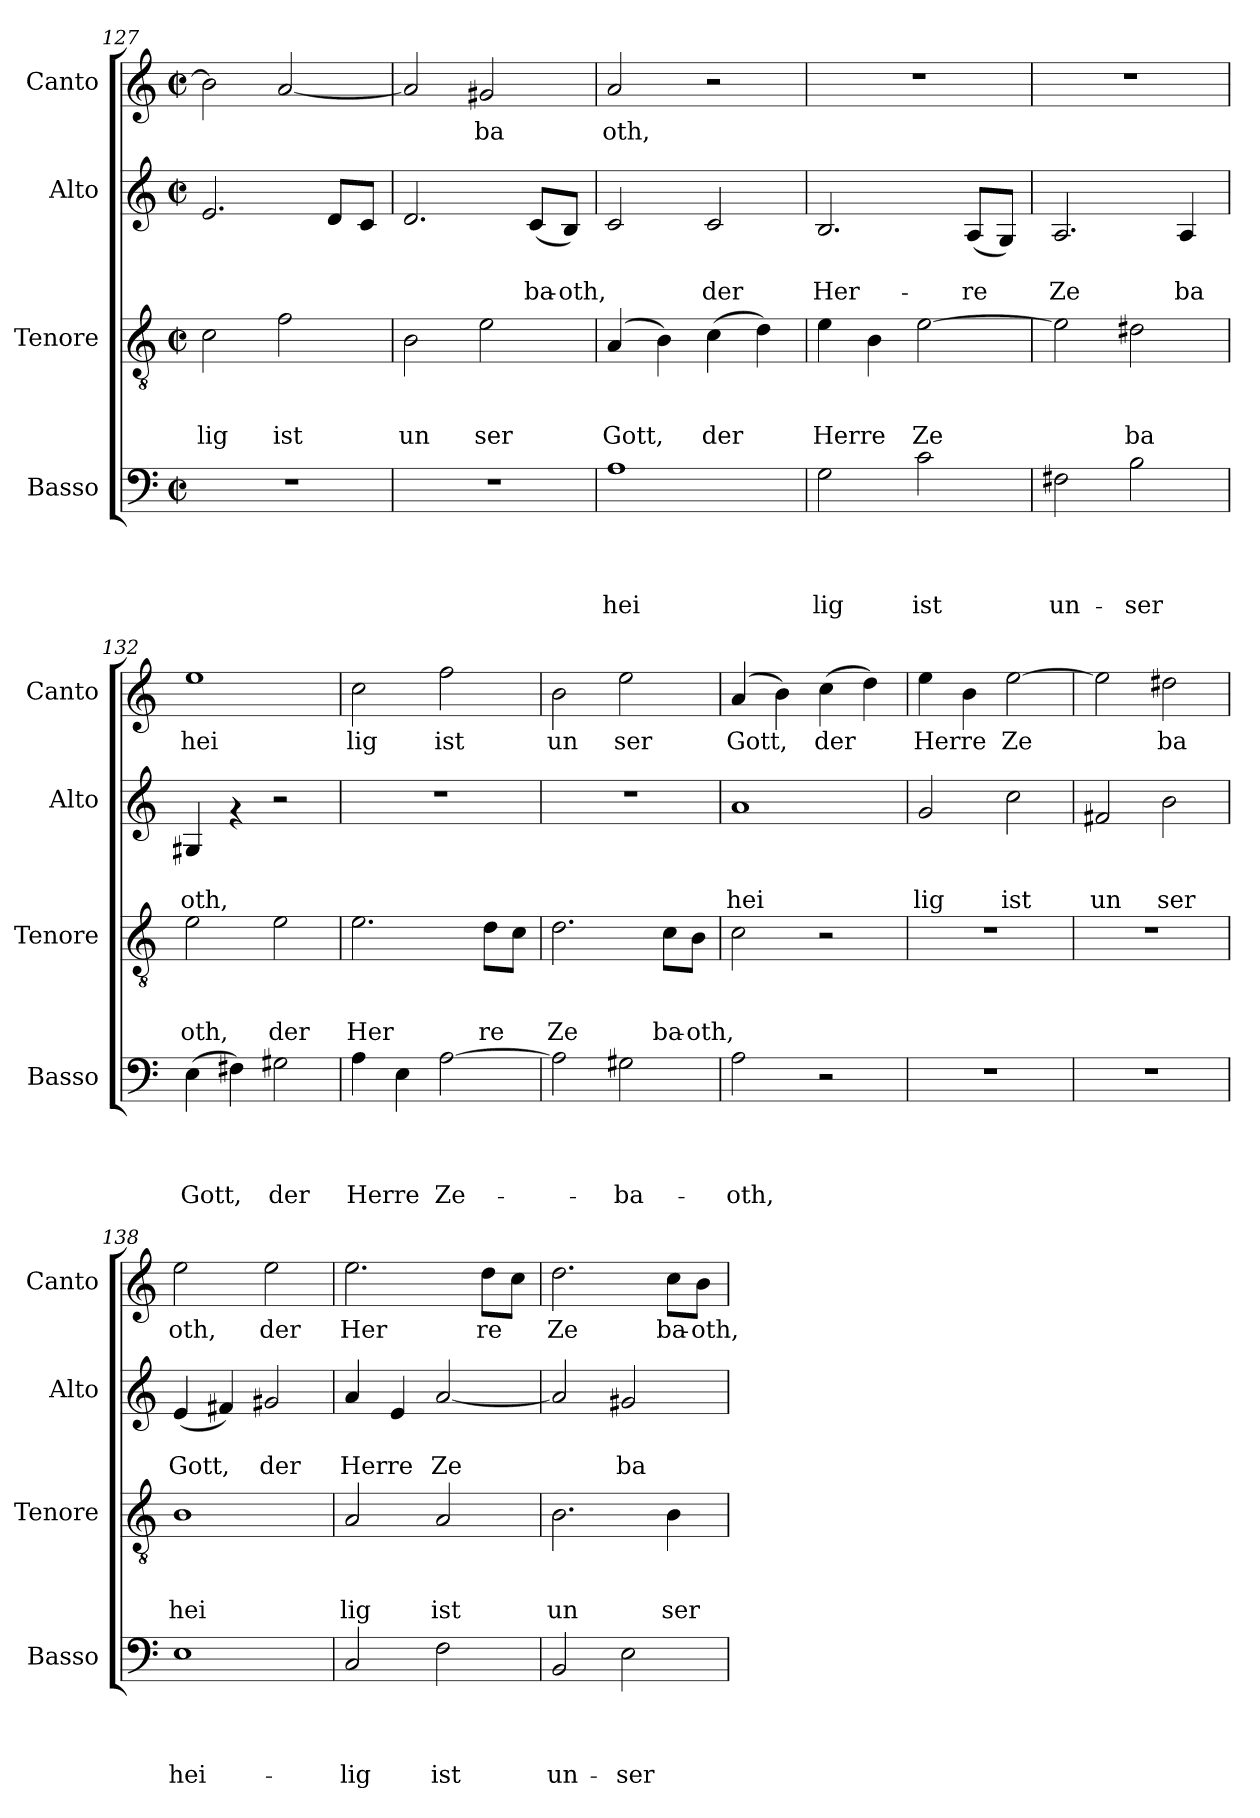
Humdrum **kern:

**kern	**text	**text	**text	**text	**kern	**text	**text	**text	**kern	**text	**text	**kern	**text
*part4	*part4	*part4	*part4	*part4	*part3	*part3	*part3	*part3	*part2	*part2	*part2	*part1	*part1
*staff4	*staff4	*staff4	*staff4	*staff4	*staff3	*staff3	*staff3	*staff3	*staff2	*staff2	*staff2	*staff1	*staff1
*I"Basso	*	*	*	*	*I"Tenore	*	*	*	*I"Alto	*	*	*I"Canto	*
*I'Basso	*	*	*	*	*I'Tenore	*	*	*	*I'Alto	*	*	*I'Canto	*
*clefF4	*	*	*	*	*clefGv2	*	*	*	*clefG2	*	*	*clefG2	*
*k[]	*	*	*	*	*k[]	*	*	*	*k[]	*	*	*k[]	*
*C:	*	*	*	*	*C:	*	*	*	*C:	*	*	*C:	*
*M2/2	*	*	*	*	*M2/2	*	*	*	*M2/2	*	*	*M2/2	*
*met(c|)	*	*	*	*	*met(c|)	*	*	*	*met(c|)	*	*	*met(c|)	*
=127	=127	=127	=127	=127	=127	=127	=127	=127	=127	=127	=127	=127	=127
!	!	!	!	!	!	!	!	!LO:LY:b	!	!	!	!	!
1r	.	.	.	.	2c\	.	.	lig	2.e/	.	.	2b\]	.
!	!	!	!	!	!	!	!	!LO:LY:b	!	!	!	!	!
.	.	.	.	.	2f\	.	.	ist	.	.	.	[<2a/	.
.	.	.	.	.	.	.	.	.	8d/L	.	.	.	.
.	.	.	.	.	.	.	.	.	8c/J	.	.	.	.
=128	=128	=128	=128	=128	=128	=128	=128	=128	=128	=128	=128	=128	=128
!	!	!	!	!	!	!	!	!LO:LY:b	!	!	!	!	!
1r	.	.	.	.	2B\	.	.	un	2.d/	.	.	2a/]	.
!	!	!	!	!	!	!	!	!LO:LY:b	!	!	!	!	!LO:LY:b
.	.	.	.	.	2e\	.	.	ser	.	.	.	2g#X/	ba
!	!	!	!	!	!	!	!	!	!	!	!LO:LY:b	!	!
.	.	.	.	.	.	.	.	.	(<8c/L	.	-ba-	.	.
!	!	!	!	!	!	!	!	!	!	!	!LO:LY:b	!	!
.	.	.	.	.	.	.	.	.	8B/J)	.	-oth,	.	.
=129	=129	=129	=129	=129	=129	=129	=129	=129	=129	=129	=129	=129	=129
!	!	!	!	!LO:LY:b	!	!	!	!LO:LY:b	!	!	!	!	!LO:LY:b
1A	.	.	.	hei	(4A/	.	.	Gott,	2c/	.	.	2a/	oth,
.	.	.	.	.	4B\)	.	.	.	.	.	.	.	.
!	!	!	!	!	!	!	!	!LO:LY:b	!	!	!LO:LY:b	!	!
.	.	.	.	.	(>4c\	.	.	der	2c/	.	der	2r	.
.	.	.	.	.	4d\)	.	.	.	.	.	.	.	.
=130	=130	=130	=130	=130	=130	=130	=130	=130	=130	=130	=130	=130	=130
!	!	!	!	!LO:LY:b	!	!	!	!LO:LY:b	!	!	!LO:LY:b	!	!
2G\	.	.	.	lig	4e\	.	.	Herre	2.B/	.	Her-	1r	.
.	.	.	.	.	4B\	.	.	.	.	.	.	.	.
!	!	!	!	!LO:LY:b	!	!	!	!LO:LY:b	!	!	!	!	!
2c\	.	.	.	ist	[<2e\	.	.	Ze	.	.	.	.	.
!	!	!	!	!	!	!	!	!	!	!	!LO:LY:b	!	!
.	.	.	.	.	.	.	.	.	(<8A/L	.	-re	.	.
.	.	.	.	.	.	.	.	.	8G/J)	.	.	.	.
!!LO:LB:g=z
=131	=131	=131	=131	=131	=131	=131	=131	=131	=131	=131	=131	=131	=131
!	!	!	!	!LO:LY:b	!	!	!	!	!	!	!LO:LY:b	!	!
2F#X\	.	.	.	un-	2e\]	.	.	.	2.A/	.	Ze	1r	.
!	!	!	!	!LO:LY:b	!	!	!	!LO:LY:b	!	!	!	!	!
2B\	.	.	.	-ser	2d#X\	.	.	ba	.	.	.	.	.
!	!	!	!	!	!	!	!	!	!	!	!LO:LY:b	!	!
.	.	.	.	.	.	.	.	.	4A/	.	ba	.	.
=132	=132	=132	=132	=132	=132	=132	=132	=132	=132	=132	=132	=132	=132
!	!	!	!	!LO:LY:b	!	!	!	!LO:LY:b	!	!	!LO:LY:b	!	!LO:LY:b
(>4E\	.	.	.	Gott,	2e\	.	.	oth,	4G#X/	.	oth,	1ee	hei
4F#X\)	.	.	.	.	.	.	.	.	4rf	.	.	.	.
!	!	!	!	!LO:LY:b	!	!	!	!LO:LY:b	!	!	!	!	!
2G#X\	.	.	.	der	2e\	.	.	der	2r	.	.	.	.
=133	=133	=133	=133	=133	=133	=133	=133	=133	=133	=133	=133	=133	=133
!	!	!	!	!LO:LY:b	!	!	!	!LO:LY:b	!	!	!	!	!LO:LY:b
4A\	.	.	.	Herre	2.e\	.	.	Her	1r	.	.	2cc\	lig
4E\	.	.	.	.	.	.	.	.	.	.	.	.	.
!	!	!	!	!LO:LY:b	!	!	!	!	!	!	!	!	!LO:LY:b
[>2A\	.	.	.	Ze-	.	.	.	.	.	.	.	2ff\	ist
!	!	!	!	!	!	!	!	!LO:LY:b	!	!	!	!	!
.	.	.	.	.	8d\L	.	.	re	.	.	.	.	.
.	.	.	.	.	8c\J	.	.	.	.	.	.	.	.
=134	=134	=134	=134	=134	=134	=134	=134	=134	=134	=134	=134	=134	=134
!	!	!	!	!	!	!	!	!LO:LY:b	!	!	!	!	!LO:LY:b
2A\]	.	.	.	.	2.d\	.	.	Ze	1r	.	.	2b\	un
!	!	!	!	!LO:LY:b	!	!	!	!	!	!	!	!	!LO:LY:b
2G#X\	.	.	.	-ba-	.	.	.	.	.	.	.	2ee\	ser
!	!	!	!	!	!	!	!	!LO:LY:b	!	!	!	!	!
.	.	.	.	.	8c\L	.	.	ba-	.	.	.	.	.
!	!	!	!	!	!	!	!	!LO:LY:b	!	!	!	!	!
.	.	.	.	.	8B\J	.	.	-oth,	.	.	.	.	.
=135	=135	=135	=135	=135	=135	=135	=135	=135	=135	=135	=135	=135	=135
!	!	!	!	!LO:LY:b	!	!	!	!	!	!	!LO:LY:b	!	!LO:LY:b
2A\	.	.	.	-oth,	2c\	.	.	.	1a	.	hei	(4a/	Gott,
.	.	.	.	.	.	.	.	.	.	.	.	4b\)	.
!	!	!	!	!	!	!	!	!	!	!	!	!	!LO:LY:b
2r	.	.	.	.	2r	.	.	.	.	.	.	(>4cc\	der
.	.	.	.	.	.	.	.	.	.	.	.	4dd\)	.
=136	=136	=136	=136	=136	=136	=136	=136	=136	=136	=136	=136	=136	=136
!	!	!	!	!	!	!	!	!	!	!	!LO:LY:b	!	!LO:LY:b
1r	.	.	.	.	1r	.	.	.	2g/	.	lig	4ee\	Herre
.	.	.	.	.	.	.	.	.	.	.	.	4b\	.
!	!	!	!	!	!	!	!	!	!	!	!LO:LY:b	!	!LO:LY:b
.	.	.	.	.	.	.	.	.	2cc\	.	ist	[>2ee\	Ze
=137	=137	=137	=137	=137	=137	=137	=137	=137	=137	=137	=137	=137	=137
!	!	!	!	!	!	!	!	!	!	!	!LO:LY:b	!	!
1r	.	.	.	.	1r	.	.	.	2f#X/	.	un	2ee\]	.
!	!	!	!	!	!	!	!	!	!	!	!LO:LY:b	!	!LO:LY:b
.	.	.	.	.	.	.	.	.	2b\	.	ser	2dd#X\	ba
=138	=138	=138	=138	=138	=138	=138	=138	=138	=138	=138	=138	=138	=138
!	!	!	!	!LO:LY:b	!	!	!	!LO:LY:b	!	!	!LO:LY:b	!	!LO:LY:b
1E	.	.	.	hei-	1B	.	.	hei	(<4e/	.	Gott,	2ee\	oth,
.	.	.	.	.	.	.	.	.	4f#X/)	.	.	.	.
!	!	!	!	!	!	!	!	!	!	!	!LO:LY:b	!	!LO:LY:b
.	.	.	.	.	.	.	.	.	2g#X/	.	der	2ee\	der
=139	=139	=139	=139	=139	=139	=139	=139	=139	=139	=139	=139	=139	=139
!	!	!	!	!LO:LY:b	!	!	!	!LO:LY:b	!	!	!LO:LY:b	!	!LO:LY:b
2C/	.	.	.	-lig	2A/	.	.	lig	4a/	.	Herre	2.ee\	Her
.	.	.	.	.	.	.	.	.	4e/	.	.	.	.
!	!	!	!	!LO:LY:b	!	!	!	!LO:LY:b	!	!	!LO:LY:b	!	!
2F\	.	.	.	ist	2A/	.	.	ist	[<2a/	.	Ze	.	.
!	!	!	!	!	!	!	!	!	!	!	!	!	!LO:LY:b
.	.	.	.	.	.	.	.	.	.	.	.	8dd\L	re
.	.	.	.	.	.	.	.	.	.	.	.	8cc\J	.
=140	=140	=140	=140	=140	=140	=140	=140	=140	=140	=140	=140	=140	=140
!	!	!	!	!LO:LY:b	!	!	!	!LO:LY:b	!	!	!	!	!LO:LY:b
2BB/	.	.	.	un-	2.B\	.	.	un	2a/]	.	.	2.dd\	Ze
!	!	!	!	!LO:LY:b	!	!	!	!	!	!	!LO:LY:b	!	!
2E\	.	.	.	-ser	.	.	.	.	2g#X/	.	ba	.	.
!	!	!	!	!	!	!	!	!LO:LY:b	!	!	!	!	!LO:LY:b
.	.	.	.	.	4B\	.	.	ser	.	.	.	8cc\L	ba-
!	!	!	!	!	!	!	!	!	!	!	!	!	!LO:LY:b
.	.	.	.	.	.	.	.	.	.	.	.	8b\J	-oth,
=	=	=	=	=	=	=	=	=	=	=	=	=	=
*-	*-	*-	*-	*-	*-	*-	*-	*-	*-	*-	*-	*-	*-
